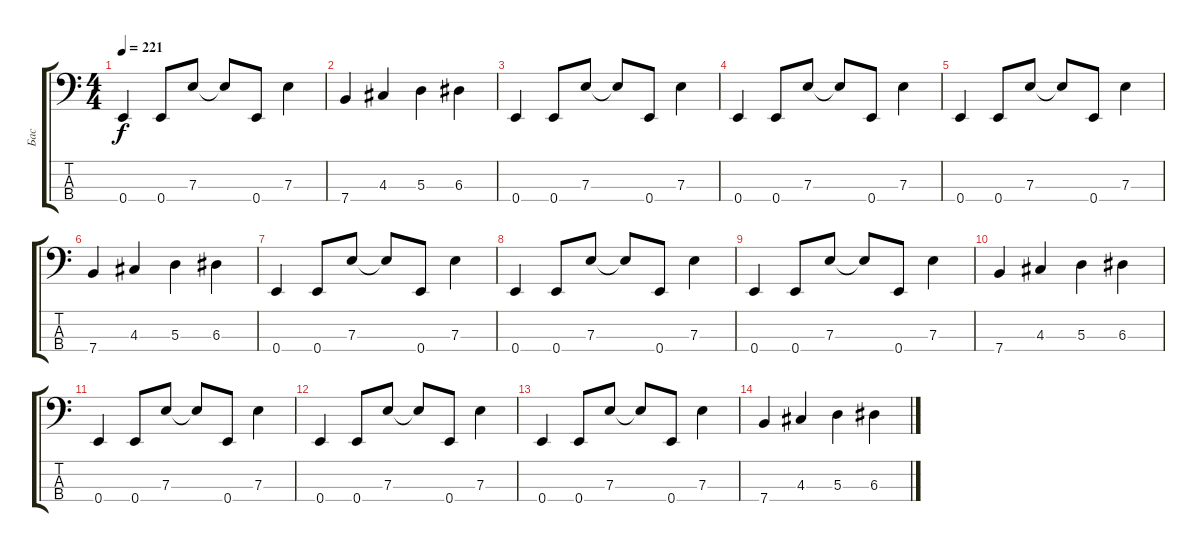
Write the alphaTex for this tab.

\track ("Бас" "Бас") {instrument electricbassfinger}
\staff {score tabs}
\tuning (G2 D2 A1 E1) {hide}
\ts (4 4)
\tempo 221
\clef f4
\ks c
0.4.4{dy f} 0.4.8 7.3.8 7.3{t}.8 0.4.8 7.3.4 |
7.4.4 4.3.4 5.3.4 6.3.4 |
0.4.4 0.4.8 7.3.8 7.3{t}.8 0.4.8 7.3.4 |
0.4.4 0.4.8 7.3.8 7.3{t}.8 0.4.8 7.3.4 |
0.4.4 0.4.8 7.3.8 7.3{t}.8 0.4.8 7.3.4 |
7.4.4 4.3.4 5.3.4 6.3.4 |
0.4.4 0.4.8 7.3.8 7.3{t}.8 0.4.8 7.3.4 |
0.4.4 0.4.8 7.3.8 7.3{t}.8 0.4.8 7.3.4 |
0.4.4 0.4.8 7.3.8 7.3{t}.8 0.4.8 7.3.4 |
7.4.4 4.3.4 5.3.4 6.3.4 |
0.4.4 0.4.8 7.3.8 7.3{t}.8 0.4.8 7.3.4 |
0.4.4 0.4.8 7.3.8 7.3{t}.8 0.4.8 7.3.4 |
0.4.4 0.4.8 7.3.8 7.3{t}.8 0.4.8 7.3.4 |
7.4.4 4.3.4 5.3.4 6.3.4
